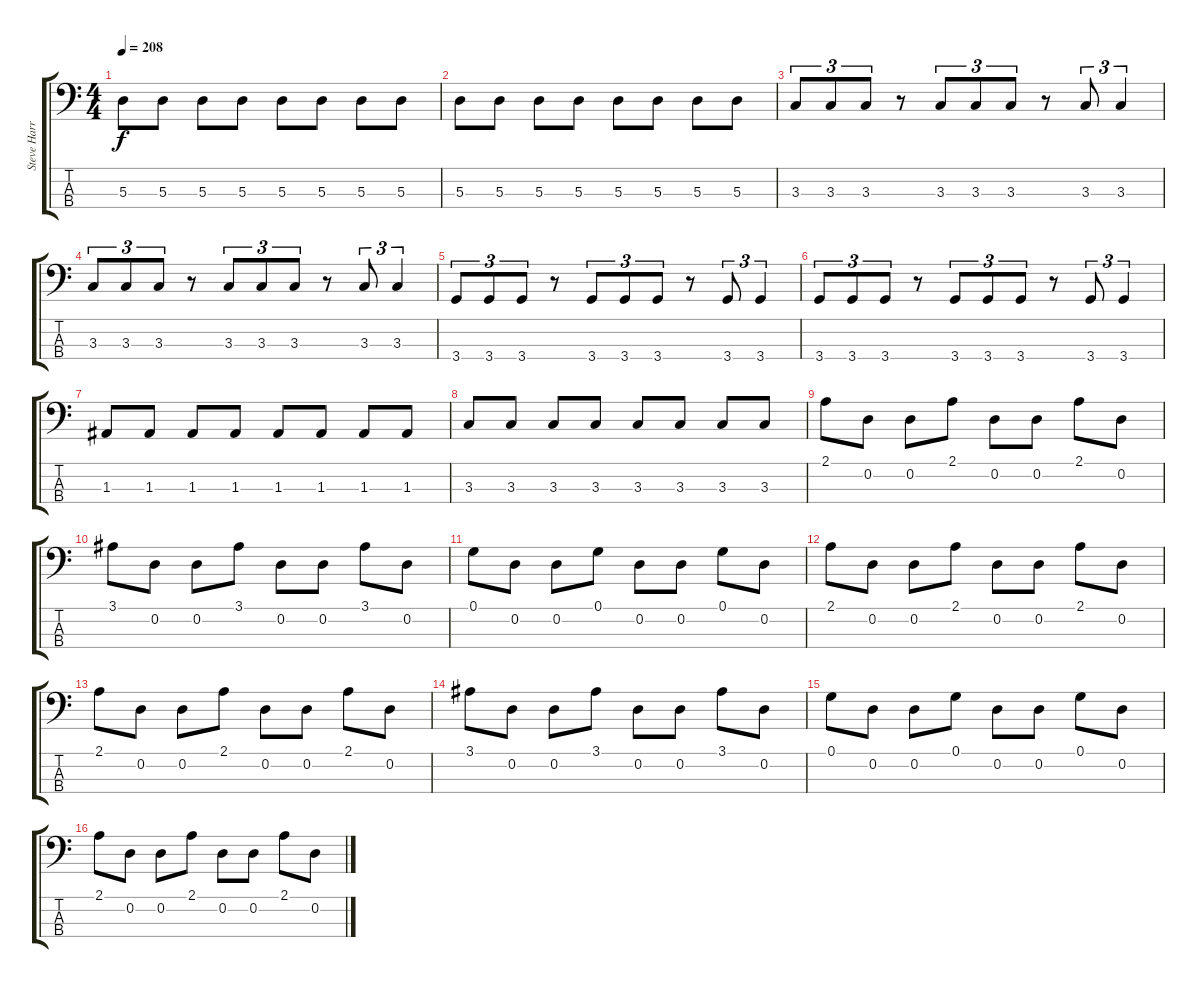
\track ("Steve Harris" "Steve Harr") {instrument electricbasspick}
\staff {score tabs}
\tuning (G2 D2 A1 E1) {hide}
\ts (4 4)
\tempo 208
\clef f4
\ks c
5.3.8{dy f} 5.3.8 5.3.8 5.3.8 5.3.8 5.3.8 5.3.8 5.3.8 |
5.3.8 5.3.8 5.3.8 5.3.8 5.3.8 5.3.8 5.3.8 5.3.8 |
3.3.8{tu (3 2)} 3.3.8{tu (3 2)} 3.3.8{tu (3 2)} r.8 3.3.8{tu (3 2)} 3.3.8{tu (3 2)} 3.3.8{tu (3 2)} r.8 3.3.8{tu (3 2)} 3.3.4{tu (3 2)} |
3.3.8{tu (3 2)} 3.3.8{tu (3 2)} 3.3.8{tu (3 2)} r.8 3.3.8{tu (3 2)} 3.3.8{tu (3 2)} 3.3.8{tu (3 2)} r.8 3.3.8{tu (3 2)} 3.3.4{tu (3 2)} |
3.4.8{tu (3 2)} 3.4.8{tu (3 2)} 3.4.8{tu (3 2)} r.8 3.4.8{tu (3 2)} 3.4.8{tu (3 2)} 3.4.8{tu (3 2)} r.8 3.4.8{tu (3 2)} 3.4.4{tu (3 2)} |
3.4.8{tu (3 2)} 3.4.8{tu (3 2)} 3.4.8{tu (3 2)} r.8 3.4.8{tu (3 2)} 3.4.8{tu (3 2)} 3.4.8{tu (3 2)} r.8 3.4.8{tu (3 2)} 3.4.4{tu (3 2)} |
1.3.8 1.3.8 1.3.8 1.3.8 1.3.8 1.3.8 1.3.8 1.3.8 |
3.3.8 3.3.8 3.3.8 3.3.8 3.3.8 3.3.8 3.3.8 3.3.8 |
2.1.8 0.2.8 0.2.8 2.1.8 0.2.8 0.2.8 2.1.8 0.2.8 |
3.1.8 0.2.8 0.2.8 3.1.8 0.2.8 0.2.8 3.1.8 0.2.8 |
0.1.8 0.2.8 0.2.8 0.1.8 0.2.8 0.2.8 0.1.8 0.2.8 |
2.1.8 0.2.8 0.2.8 2.1.8 0.2.8 0.2.8 2.1.8 0.2.8 |
2.1.8 0.2.8 0.2.8 2.1.8 0.2.8 0.2.8 2.1.8 0.2.8 |
3.1.8 0.2.8 0.2.8 3.1.8 0.2.8 0.2.8 3.1.8 0.2.8 |
0.1.8 0.2.8 0.2.8 0.1.8 0.2.8 0.2.8 0.1.8 0.2.8 |
2.1.8 0.2.8 0.2.8 2.1.8 0.2.8 0.2.8 2.1.8 0.2.8
